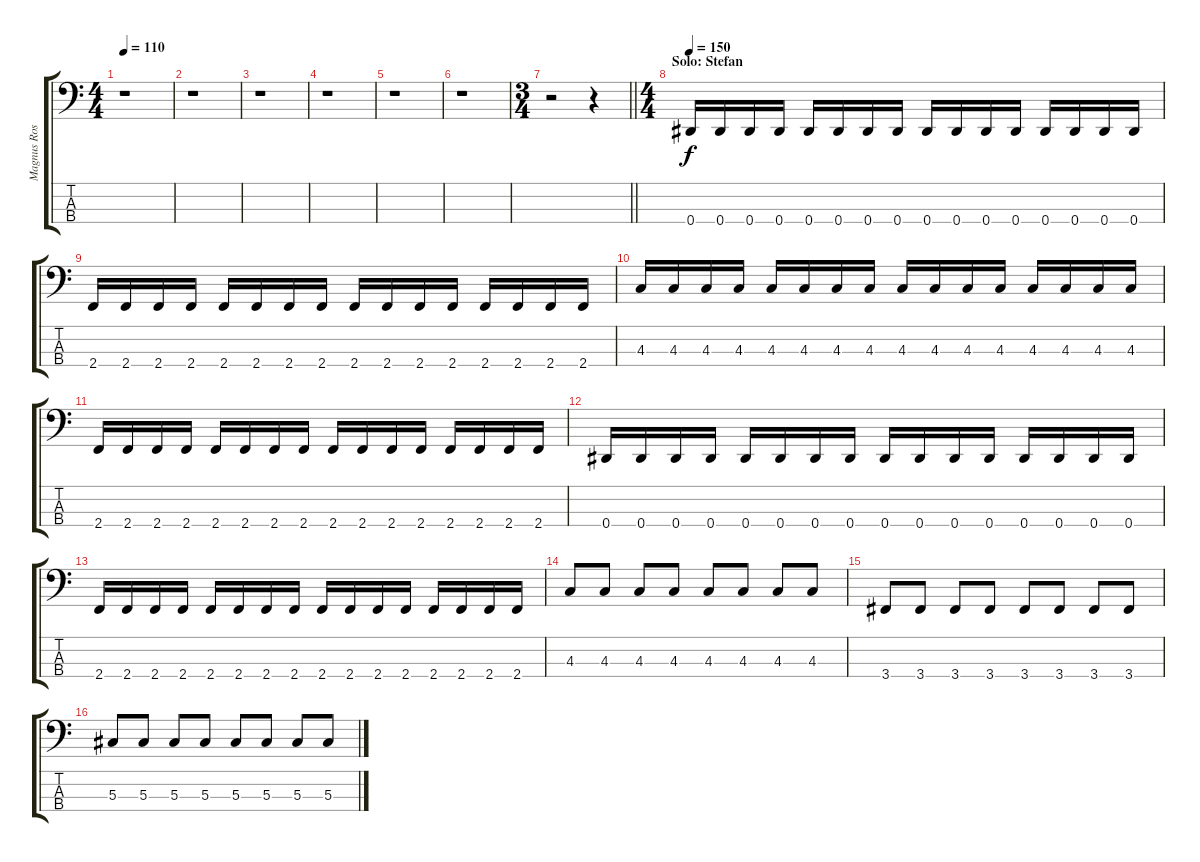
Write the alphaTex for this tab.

\track ("Magnus Rosén" "Magnus Ros") {instrument electricbassfinger}
\staff {score tabs}
\tuning (Gb2 Db2 Ab1 Eb1) {hide}
\ts (4 4)
\tempo 110
\clef f4
\ks c
r.1{dy f} |
r.1 |
r.1 |
r.1 |
r.1 |
r.1 |
\ts (3 4)
\barLineRight lightlight
r.2 r.4 |
\ts (4 4)
\section ("" "Solo: Stefan")
\tempo 150
0.4.16{volume 16} 0.4.16 0.4.16 0.4.16 0.4.16 0.4.16 0.4.16 0.4.16 0.4.16 0.4.16 0.4.16 0.4.16 0.4.16 0.4.16 0.4.16 0.4.16 |
2.4.16 2.4.16 2.4.16 2.4.16 2.4.16 2.4.16 2.4.16 2.4.16 2.4.16 2.4.16 2.4.16 2.4.16 2.4.16 2.4.16 2.4.16 2.4.16 |
4.3.16 4.3.16 4.3.16 4.3.16 4.3.16 4.3.16 4.3.16 4.3.16 4.3.16 4.3.16 4.3.16 4.3.16 4.3.16 4.3.16 4.3.16 4.3.16 |
2.4.16 2.4.16 2.4.16 2.4.16 2.4.16 2.4.16 2.4.16 2.4.16 2.4.16 2.4.16 2.4.16 2.4.16 2.4.16 2.4.16 2.4.16 2.4.16 |
0.4.16 0.4.16 0.4.16 0.4.16 0.4.16 0.4.16 0.4.16 0.4.16 0.4.16 0.4.16 0.4.16 0.4.16 0.4.16 0.4.16 0.4.16 0.4.16 |
2.4.16 2.4.16 2.4.16 2.4.16 2.4.16 2.4.16 2.4.16 2.4.16 2.4.16 2.4.16 2.4.16 2.4.16 2.4.16 2.4.16 2.4.16 2.4.16 |
4.3.8 4.3.8 4.3.8 4.3.8 4.3.8 4.3.8 4.3.8 4.3.8 |
3.4.8 3.4.8 3.4.8 3.4.8 3.4.8 3.4.8 3.4.8 3.4.8 |
5.3.8 5.3.8 5.3.8 5.3.8 5.3.8 5.3.8 5.3.8 5.3.8
